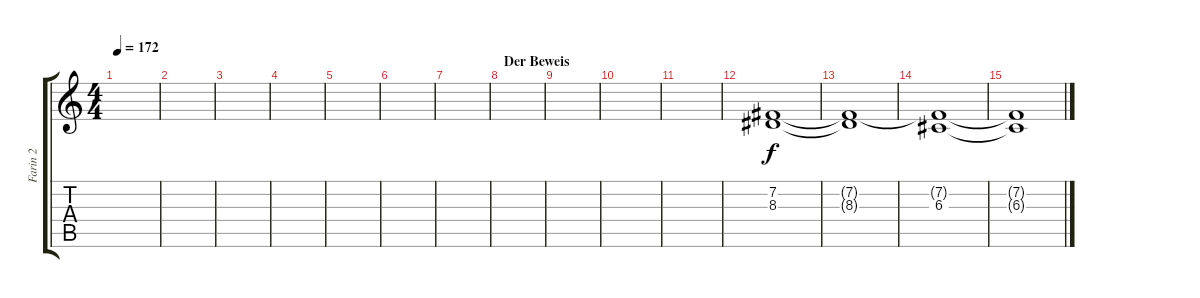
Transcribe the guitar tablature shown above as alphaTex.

\track ("Farin 2" "Farin 2") {instrument tuba}
\staff {score tabs}
\tuning (E4 B3 G3 D3 A2 E2) {hide}
\ts (4 4)
\tempo 172
\clef g2
\ks c
|
|
|
|
|
|
|
\section ("" "Der Beweis")
|
|
|
|
(7.2 8.3).1 |
(7.2{t} 8.3{t}).1 |
(7.2{t} 6.3).1 |
(7.2{t} 6.3{t}).1
